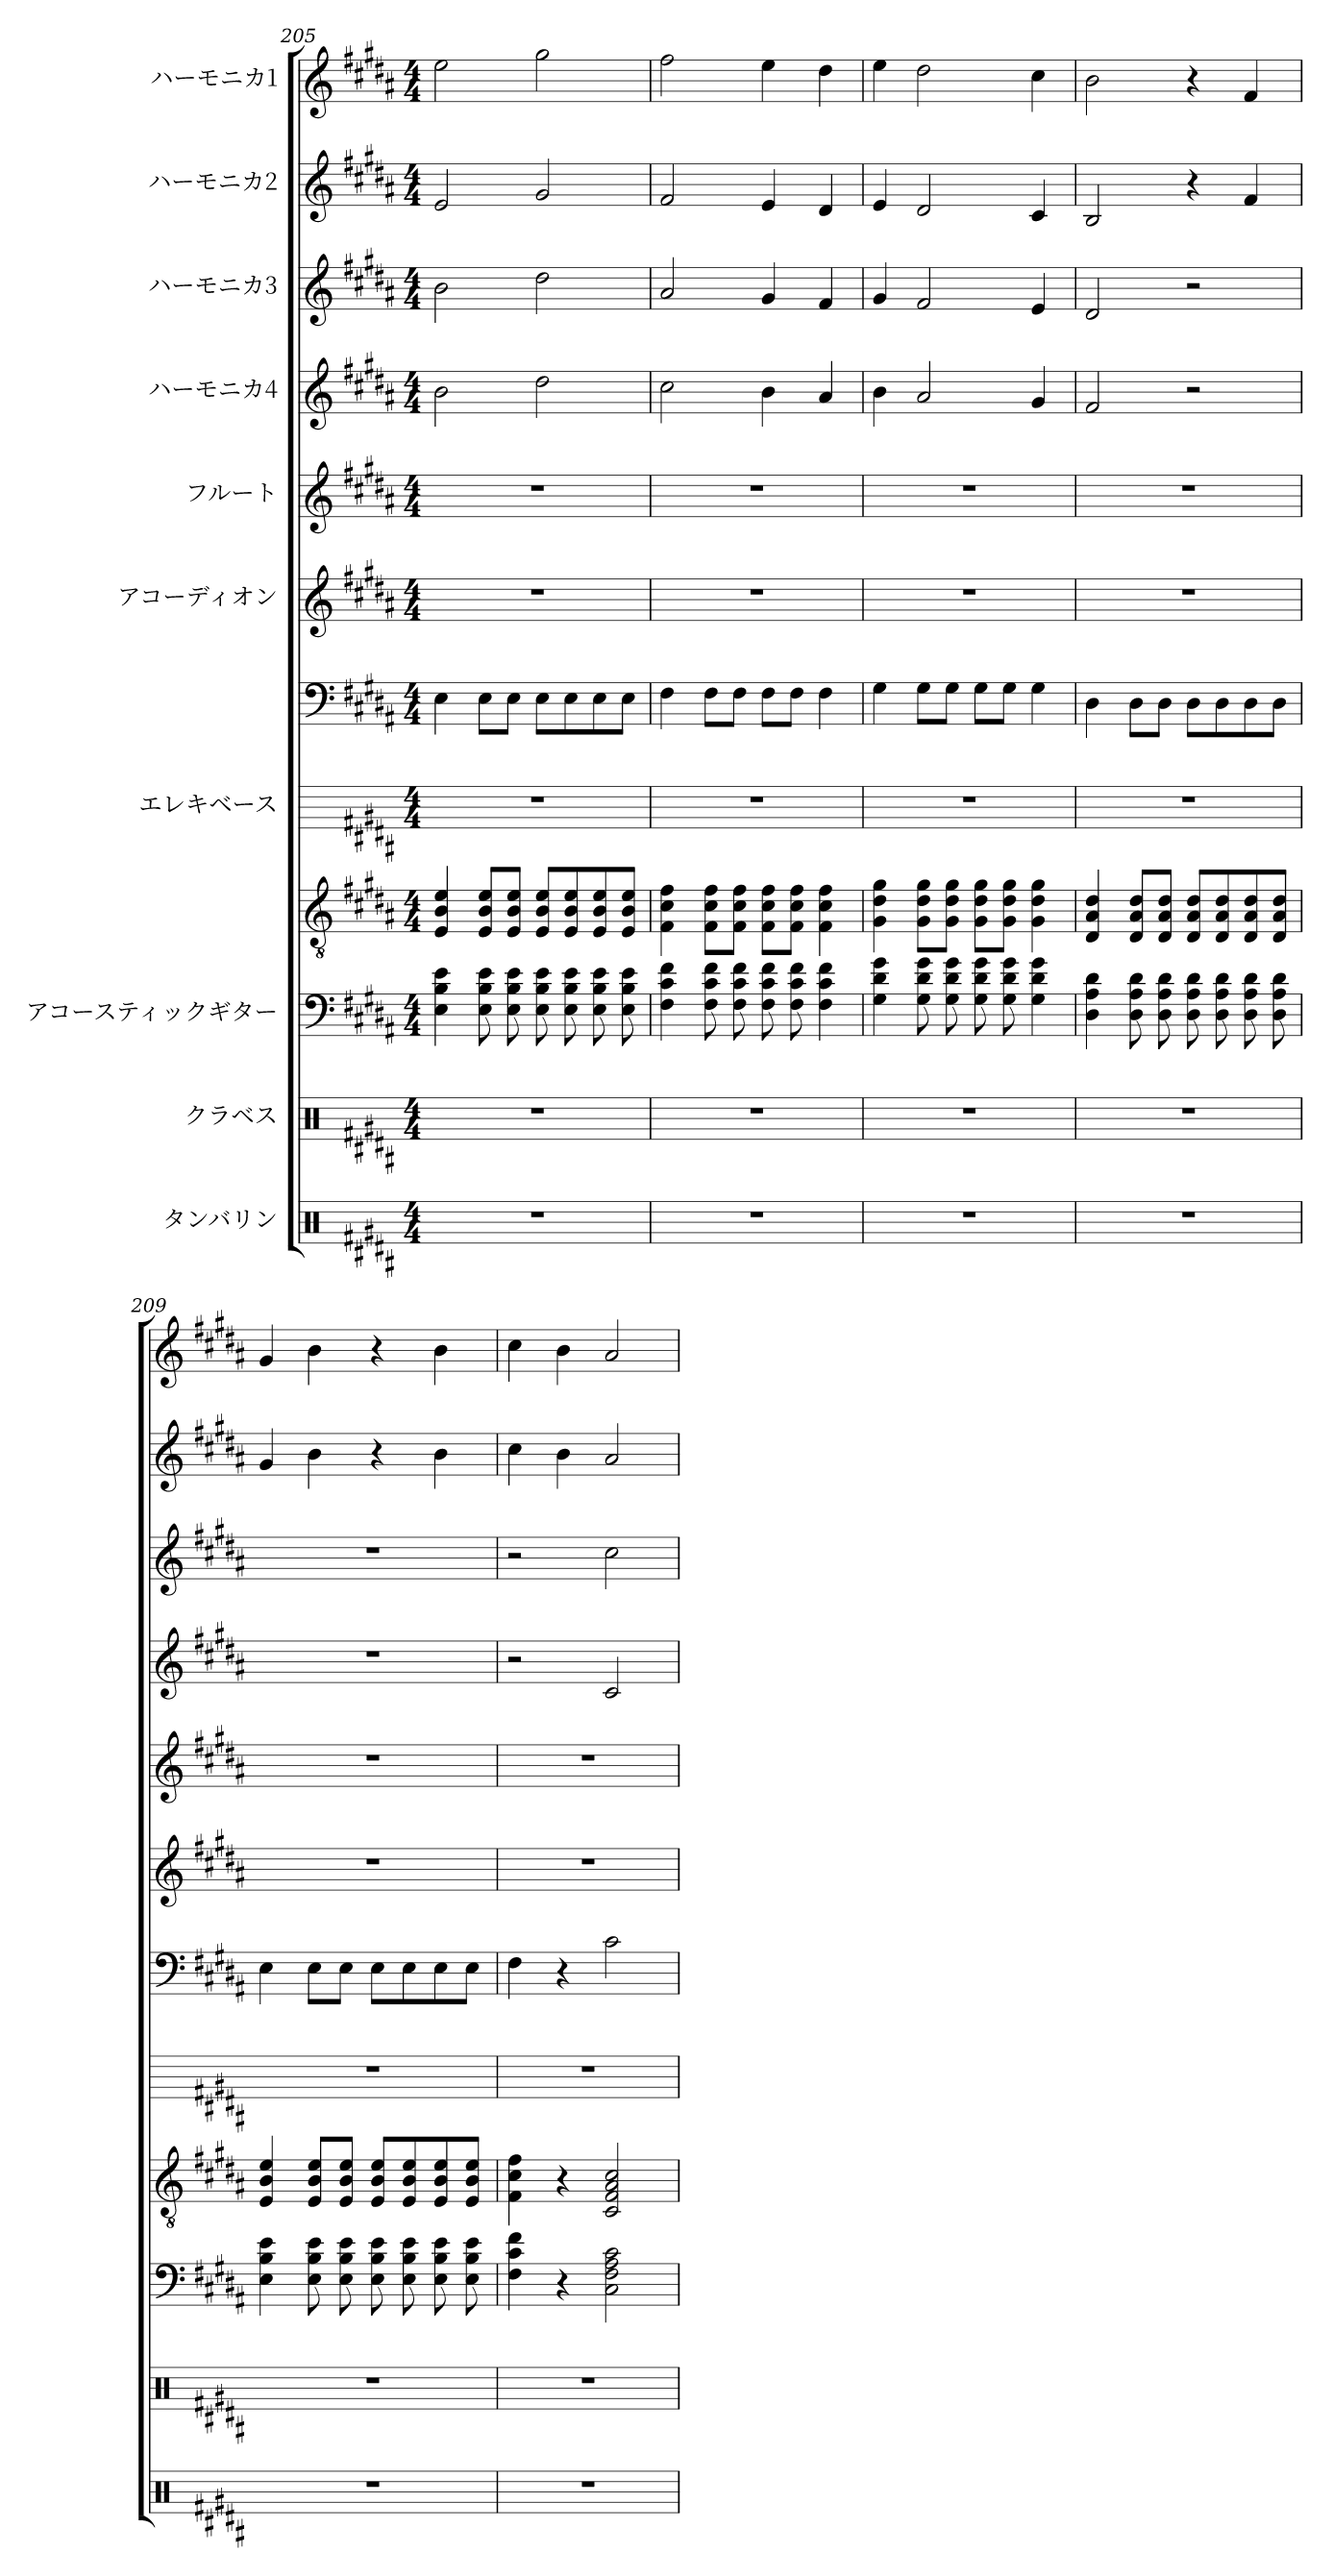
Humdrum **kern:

**kern	**kern	**kern	**kern	**kern	**kern	**kern	**kern	**kern	**kern	**kern	**kern
*part10	*part9	*part8	*part8	*part7	*part7	*part6	*part5	*part4	*part3	*part2	*part1
*staff12	*staff11	*staff10	*staff9	*staff8	*staff7	*staff6	*staff5	*staff4	*staff3	*staff2	*staff1
*I"タンバリン	*I"クラベス	*I"アコースティックギター	*	*I"エレキベース	*	*I"アコーディオン	*I"フルート	*I"ハーモニカ4	*I"ハーモニカ3	*I"ハーモニカ2	*I"ハーモニカ1
!!LO:PB:g=z
*clefX	*clefX	*	*clefGv2	*	*clefF4	*clefG2	*clefG2	*clefG2	*clefG2	*clefG2	*clefG2
*	*	*	*	*ITrd7c12	*ITrd7c12	*	*	*	*	*	*
*k[f#c#g#d#a#]	*k[f#c#g#d#a#]	*k[f#c#g#d#a#]	*k[f#c#g#d#a#]	*k[f#c#g#d#a#]	*k[f#c#g#d#a#]	*k[f#c#g#d#a#]	*k[f#c#g#d#a#]	*k[f#c#g#d#a#]	*k[f#c#g#d#a#]	*k[f#c#g#d#a#]	*k[f#c#g#d#a#]
*M4/4	*M4/4	*M4/4	*M4/4	*M4/4	*M4/4	*M4/4	*M4/4	*M4/4	*M4/4	*M4/4	*M4/4
=205	=205	=205	=205	=205	=205	=205	=205	=205	=205	=205	=205
1r	1r	4E 4B 4e	4E/ 4B/ 4e/	1r	4EE\	1r	1r	2b\	2b\	2e/	2ee\
.	.	8E 8B 8e	8E/ 8B/ 8e/L	.	8EE\L	.	.	.	.	.	.
.	.	8E 8B 8e	8E/ 8B/ 8e/J	.	8EE\J	.	.	.	.	.	.
.	.	8E 8B 8e	8E/ 8B/ 8e/L	.	8EE\L	.	.	2dd#\	2dd#\	2g#/	2gg#\
.	.	8E 8B 8e	8E/ 8B/ 8e/	.	8EE\	.	.	.	.	.	.
.	.	8E 8B 8e	8E/ 8B/ 8e/	.	8EE\	.	.	.	.	.	.
.	.	8E 8B 8e	8E/ 8B/ 8e/J	.	8EE\J	.	.	.	.	.	.
=206	=206	=206	=206	=206	=206	=206	=206	=206	=206	=206	=206
1r	1r	4F# 4c# 4f#	4F#\ 4c#\ 4f#\	1r	4FF#\	1r	1r	2cc#\	2a#/	2f#/	2ff#\
.	.	8F# 8c# 8f#	8F#\ 8c#\ 8f#\L	.	8FF#\L	.	.	.	.	.	.
.	.	8F# 8c# 8f#	8F#\ 8c#\ 8f#\J	.	8FF#\J	.	.	.	.	.	.
.	.	8F# 8c# 8f#	8F#\ 8c#\ 8f#\L	.	8FF#\L	.	.	4b\	4g#/	4e/	4ee\
.	.	8F# 8c# 8f#	8F#\ 8c#\ 8f#\J	.	8FF#\J	.	.	.	.	.	.
.	.	4F# 4c# 4f#	4F#\ 4c#\ 4f#\	.	4FF#\	.	.	4a#/	4f#/	4d#/	4dd#\
=207	=207	=207	=207	=207	=207	=207	=207	=207	=207	=207	=207
1r	1r	4G# 4d# 4g#	4G#\ 4d#\ 4g#\	1r	4GG#\	1r	1r	4b\	4g#/	4e/	4ee\
.	.	8G# 8d# 8g#	8G#\ 8d#\ 8g#\L	.	8GG#\L	.	.	2a#/	2f#/	2d#/	2dd#\
.	.	8G# 8d# 8g#	8G#\ 8d#\ 8g#\J	.	8GG#\J	.	.	.	.	.	.
.	.	8G# 8d# 8g#	8G#\ 8d#\ 8g#\L	.	8GG#\L	.	.	.	.	.	.
.	.	8G# 8d# 8g#	8G#\ 8d#\ 8g#\J	.	8GG#\J	.	.	.	.	.	.
.	.	4G# 4d# 4g#	4G#\ 4d#\ 4g#\	.	4GG#\	.	.	4g#/	4e/	4c#/	4cc#\
=208	=208	=208	=208	=208	=208	=208	=208	=208	=208	=208	=208
1r	1r	4D# 4A# 4d#	4D#/ 4A#/ 4d#/	1r	4DD#\	1r	1r	2f#/	2d#/	2B/	2b\
.	.	8D# 8A# 8d#	8D#/ 8A#/ 8d#/L	.	8DD#\L	.	.	.	.	.	.
.	.	8D# 8A# 8d#	8D#/ 8A#/ 8d#/J	.	8DD#\J	.	.	.	.	.	.
.	.	8D# 8A# 8d#	8D#/ 8A#/ 8d#/L	.	8DD#\L	.	.	2r	2r	4r	4r
.	.	8D# 8A# 8d#	8D#/ 8A#/ 8d#/	.	8DD#\	.	.	.	.	.	.
.	.	8D# 8A# 8d#	8D#/ 8A#/ 8d#/	.	8DD#\	.	.	.	.	4f#/	4f#/
.	.	8D# 8A# 8d#	8D#/ 8A#/ 8d#/J	.	8DD#\J	.	.	.	.	.	.
=209	=209	=209	=209	=209	=209	=209	=209	=209	=209	=209	=209
1r	1r	4E 4B 4e	4E/ 4B/ 4e/	1r	4EE\	1r	1r	1r	1r	4g#/	4g#/
.	.	8E 8B 8e	8E/ 8B/ 8e/L	.	8EE\L	.	.	.	.	4b\	4b\
.	.	8E 8B 8e	8E/ 8B/ 8e/J	.	8EE\J	.	.	.	.	.	.
.	.	8E 8B 8e	8E/ 8B/ 8e/L	.	8EE\L	.	.	.	.	4r	4r
.	.	8E 8B 8e	8E/ 8B/ 8e/	.	8EE\	.	.	.	.	.	.
.	.	8E 8B 8e	8E/ 8B/ 8e/	.	8EE\	.	.	.	.	4b\	4b\
.	.	8E 8B 8e	8E/ 8B/ 8e/J	.	8EE\J	.	.	.	.	.	.
!!LO:PB:g=z
=210	=210	=210	=210	=210	=210	=210	=210	=210	=210	=210	=210
1r	1r	4F# 4c# 4f#	4F#\ 4c#\ 4f#\	1r	4FF#\	1r	1r	2r	2r	4cc#\	4cc#\
.	.	4r	4r	.	4r	.	.	.	.	4b\	4b\
.	.	2C# 2F# 2A# 2c#	2C#/ 2F#/ 2A#/ 2c#/	.	2C#\	.	.	2c#/	2cc#\	2a#/	2a#/
=	=	=	=	=	=	=	=	=	=	=	=
*-	*-	*-	*-	*-	*-	*-	*-	*-	*-	*-	*-
